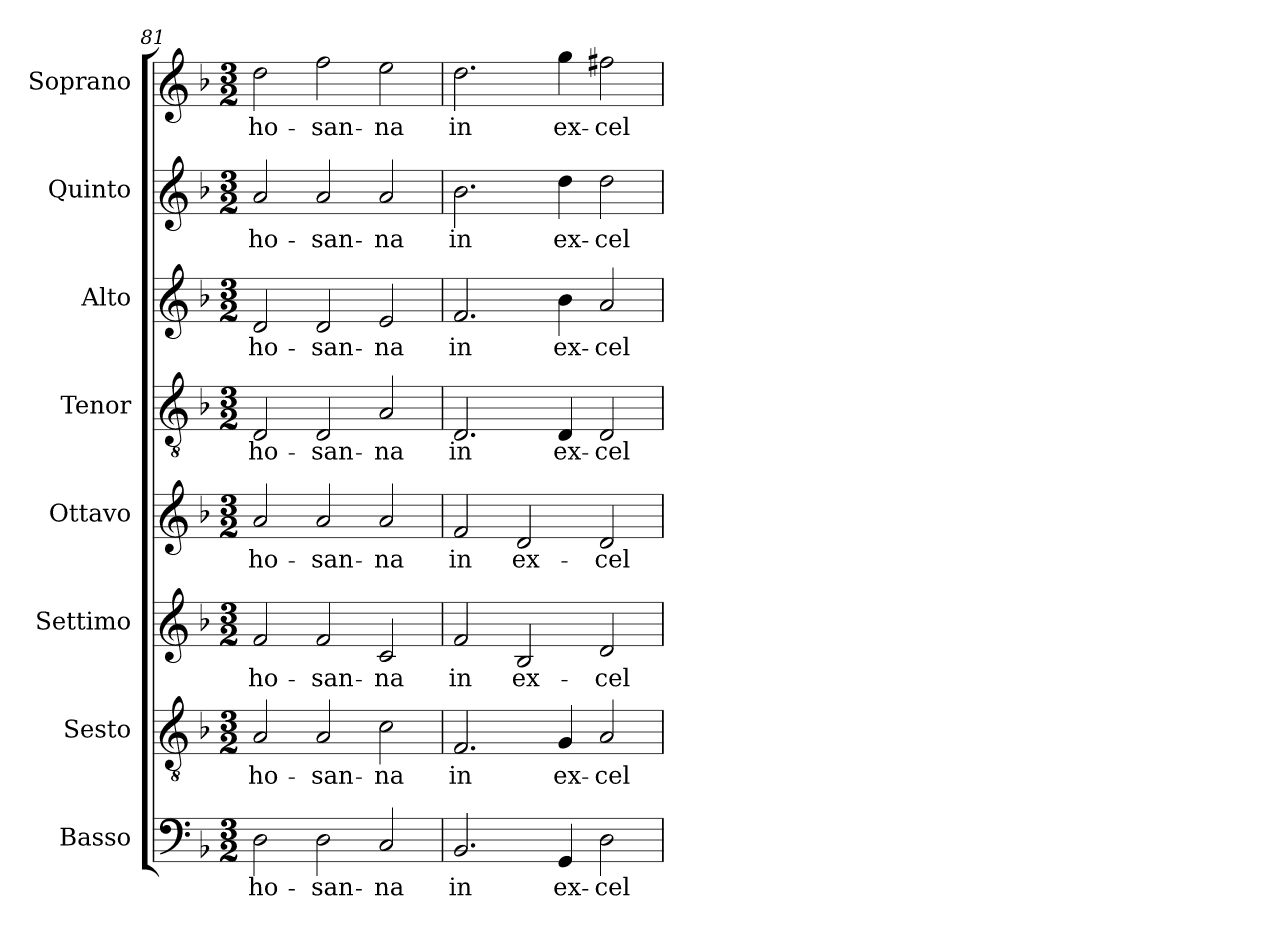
**kern	**text	**kern	**text	**kern	**text	**kern	**text	**kern	**text	**kern	**text	**kern	**text	**kern	**text
*part8	*part8	*part7	*part7	*part6	*part6	*part5	*part5	*part4	*part4	*part3	*part3	*part2	*part2	*part1	*part1
*staff8	*staff8	*staff7	*staff7	*staff6	*staff6	*staff5	*staff5	*staff4	*staff4	*staff3	*staff3	*staff2	*staff2	*staff1	*staff1
*I"Basso	*	*I"Sesto	*	*I"Settimo	*	*I"Ottavo	*	*I"Tenor	*	*I"Alto	*	*I"Quinto	*	*I"Soprano	*
*I'B.	*	*I'Ss.	*	*I'St.	*	*I'Ot.	*	*I'T.	*	*I'A.	*	*I'Q.	*	*I'S.	*
*clefF4	*	*clefGv2	*	*clefG2	*	*clefG2	*	*clefGv2	*	*clefG2	*	*clefG2	*	*clefG2	*
*	*	*ITrd7c12	*	*	*	*	*	*ITrd7c12	*	*	*	*	*	*	*
*k[b-]	*	*k[b-]	*	*k[b-]	*	*k[b-]	*	*k[b-]	*	*k[b-]	*	*k[b-]	*	*k[b-]	*
*F:	*	*F:	*	*F:	*	*F:	*	*F:	*	*F:	*	*F:	*	*F:	*
*M3/2	*	*M3/2	*	*M3/2	*	*M3/2	*	*M3/2	*	*M3/2	*	*M3/2	*	*M3/2	*
=81	=81	=81	=81	=81	=81	=81	=81	=81	=81	=81	=81	=81	=81	=81	=81
!	!LO:LY:b:color=#000000	!	!	!	!	!	!	!	!	!	!	!	!	!	!
!	!	!	!LO:LY:b:color=#000000	!	!	!	!	!	!	!	!	!	!	!	!
!	!	!	!	!	!LO:LY:b:color=#000000	!	!	!	!	!	!	!	!	!	!
!	!	!	!	!	!	!	!LO:LY:b:color=#000000	!	!	!	!	!	!	!	!
!	!	!	!	!	!	!	!	!	!LO:LY:b:color=#000000	!	!	!	!	!	!
!	!	!	!	!	!	!	!	!	!	!	!LO:LY:b:color=#000000	!	!	!	!
!	!	!	!	!	!	!	!	!	!	!	!	!	!LO:LY:b:color=#000000	!	!
!	!	!	!	!	!	!	!	!	!	!	!	!	!	!	!LO:LY:b:color=#000000
2Di\	ho-	2AAi/	ho-	2fi/	ho-	2ai/	ho-	2DDi/	ho-	2di/	ho-	2ai/	ho-	2ddi\	ho-
!	!LO:LY:b:color=#000000	!	!	!	!	!	!	!	!	!	!	!	!	!	!
!	!	!	!LO:LY:b:color=#000000	!	!	!	!	!	!	!	!	!	!	!	!
!	!	!	!	!	!LO:LY:b:color=#000000	!	!	!	!	!	!	!	!	!	!
!	!	!	!	!	!	!	!LO:LY:b:color=#000000	!	!	!	!	!	!	!	!
!	!	!	!	!	!	!	!	!	!LO:LY:b:color=#000000	!	!	!	!	!	!
!	!	!	!	!	!	!	!	!	!	!	!LO:LY:b:color=#000000	!	!	!	!
!	!	!	!	!	!	!	!	!	!	!	!	!	!LO:LY:b:color=#000000	!	!
!	!	!	!	!	!	!	!	!	!	!	!	!	!	!	!LO:LY:b:color=#000000
2Di\	-san-	2AAi/	-san-	2fi/	-san-	2ai/	-san-	2DDi/	-san-	2di/	-san-	2ai/	-san-	2ffi\	-san-
!	!LO:LY:b:color=#000000	!	!	!	!	!	!	!	!	!	!	!	!	!	!
!	!	!	!LO:LY:b:color=#000000	!	!	!	!	!	!	!	!	!	!	!	!
!	!	!	!	!	!LO:LY:b:color=#000000	!	!	!	!	!	!	!	!	!	!
!	!	!	!	!	!	!	!LO:LY:b:color=#000000	!	!	!	!	!	!	!	!
!	!	!	!	!	!	!	!	!	!LO:LY:b:color=#000000	!	!	!	!	!	!
!	!	!	!	!	!	!	!	!	!	!	!LO:LY:b:color=#000000	!	!	!	!
!	!	!	!	!	!	!	!	!	!	!	!	!	!LO:LY:b:color=#000000	!	!
!	!	!	!	!	!	!	!	!	!	!	!	!	!	!	!LO:LY:b:color=#000000
2Ci/	-na	2Ci\	-na	2ci/	-na	2ai/	-na	2AAi/	-na	2ei/	-na	2ai/	-na	2eei\	-na
=82	=82	=82	=82	=82	=82	=82	=82	=82	=82	=82	=82	=82	=82	=82	=82
!	!LO:LY:b:color=#000000	!	!	!	!	!	!	!	!	!	!	!	!	!	!
!	!	!	!LO:LY:b:color=#000000	!	!	!	!	!	!	!	!	!	!	!	!
!	!	!	!	!	!LO:LY:b:color=#000000	!	!	!	!	!	!	!	!	!	!
!	!	!	!	!	!	!	!LO:LY:b:color=#000000	!	!	!	!	!	!	!	!
!	!	!	!	!	!	!	!	!	!LO:LY:b:color=#000000	!	!	!	!	!	!
!	!	!	!	!	!	!	!	!	!	!	!LO:LY:b:color=#000000	!	!	!	!
!	!	!	!	!	!	!	!	!	!	!	!	!	!LO:LY:b:color=#000000	!	!
!	!	!	!	!	!	!	!	!	!	!	!	!	!	!	!LO:LY:b:color=#000000
2.BB-i/	in	2.FFi/	in	2fi/	in	2fi/	in	2.DDi/	in	2.fi/	in	2.b-i\	in	2.ddi\	in
!	!	!	!	!	!LO:LY:b:color=#000000	!	!	!	!	!	!	!	!	!	!
!	!	!	!	!	!	!	!LO:LY:b:color=#000000	!	!	!	!	!	!	!	!
.	.	.	.	2B-i/	ex-	2di/	ex-	.	.	.	.	.	.	.	.
!	!LO:LY:b:color=#000000	!	!	!	!	!	!	!	!	!	!	!	!	!	!
!	!	!	!LO:LY:b:color=#000000	!	!	!	!	!	!	!	!	!	!	!	!
!	!	!	!	!	!	!	!	!	!LO:LY:b:color=#000000	!	!	!	!	!	!
!	!	!	!	!	!	!	!	!	!	!	!LO:LY:b:color=#000000	!	!	!	!
!	!	!	!	!	!	!	!	!	!	!	!	!	!LO:LY:b:color=#000000	!	!
!	!	!	!	!	!	!	!	!	!	!	!	!	!	!	!LO:LY:b:color=#000000
4GGi/	ex-	4GGi/	ex-	.	.	.	.	4DDi/	ex-	4b-i\	ex-	4ddi\	ex-	4ggi\	ex-
!	!LO:LY:b:color=#000000	!	!	!	!	!	!	!	!	!	!	!	!	!	!
!	!	!	!LO:LY:b:color=#000000	!	!	!	!	!	!	!	!	!	!	!	!
!	!	!	!	!	!LO:LY:b:color=#000000	!	!	!	!	!	!	!	!	!	!
!	!	!	!	!	!	!	!LO:LY:b:color=#000000	!	!	!	!	!	!	!	!
!	!	!	!	!	!	!	!	!	!LO:LY:b:color=#000000	!	!	!	!	!	!
!	!	!	!	!	!	!	!	!	!	!	!LO:LY:b:color=#000000	!	!	!	!
!	!	!	!	!	!	!	!	!	!	!	!	!	!LO:LY:b:color=#000000	!	!
!	!	!	!	!	!	!	!	!	!	!	!	!	!	!	!LO:LY:b:color=#000000
2Di\	-cel-	2AAi/	-cel-	2di/	-cel-	2di/	-cel-	2DDi/	-cel-	2ai/	-cel-	2ddi\	-cel-	2ff#Xi\	-cel-
=	=	=	=	=	=	=	=	=	=	=	=	=	=	=	=
*-	*-	*-	*-	*-	*-	*-	*-	*-	*-	*-	*-	*-	*-	*-	*-
